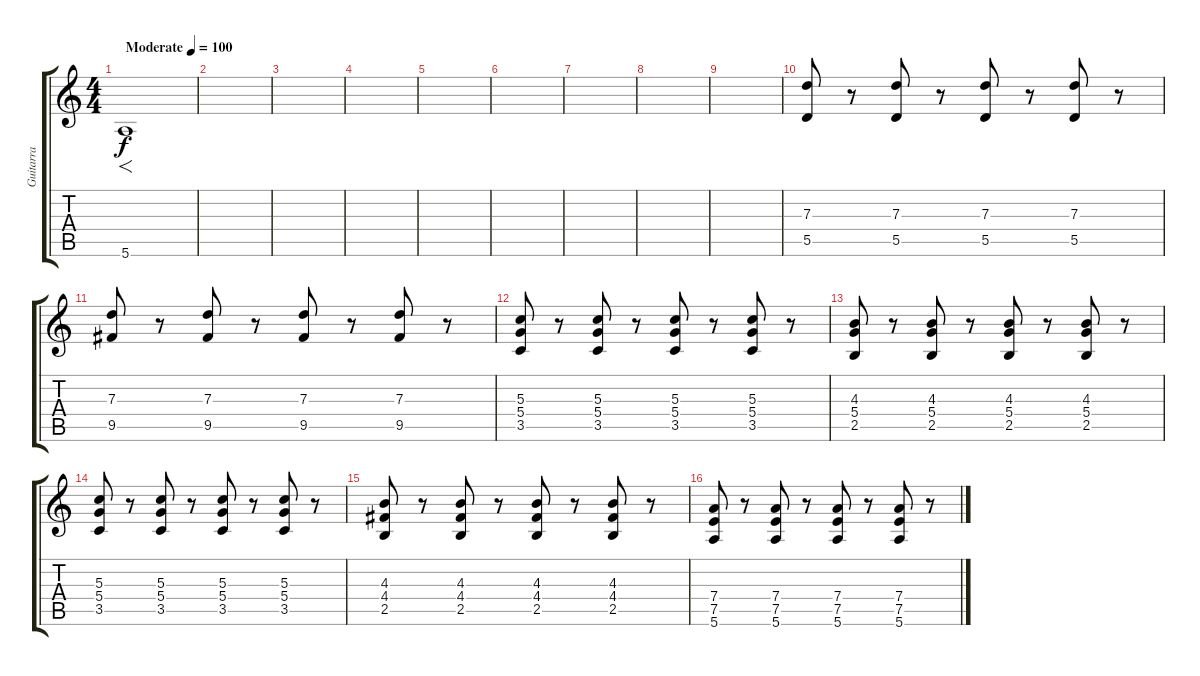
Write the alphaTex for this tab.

\track ("Guitarra" "Guitarra") {instrument distortionguitar}
\staff {score tabs}
\tuning (E4 B3 G3 D3 A2 E2) {hide}
\ts (4 4)
\tempo (100 "Moderate")
\clef g2
\ks c
5.6.1{f dy f instrument distortionguitar} |
|
|
|
|
|
|
|
|
(7.3 5.5).8 r.8 (7.3 5.5).8 r.8 (7.3 5.5).8 r.8 (7.3 5.5).8 r.8 |
(7.3 9.5).8 r.8 (7.3 9.5).8 r.8 (7.3 9.5).8 r.8 (7.3 9.5).8 r.8 |
(5.3 5.4 3.5).8 r.8 (5.3 5.4 3.5).8 r.8 (5.3 5.4 3.5).8 r.8 (5.3 5.4 3.5).8 r.8 |
(4.3 5.4 2.5).8 r.8 (4.3 5.4 2.5).8 r.8 (4.3 5.4 2.5).8 r.8 (4.3 5.4 2.5).8 r.8 |
(5.3 5.4 3.5).8 r.8 (5.3 5.4 3.5).8 r.8 (5.3 5.4 3.5).8 r.8 (5.3 5.4 3.5).8 r.8 |
(4.3 4.4 2.5).8 r.8 (4.3 4.4 2.5).8 r.8 (4.3 4.4 2.5).8 r.8 (4.3 4.4 2.5).8 r.8 |
(7.4 7.5 5.6).8 r.8 (7.4 7.5 5.6).8 r.8 (7.4 7.5 5.6).8 r.8 (7.4 7.5 5.6).8 r.8
